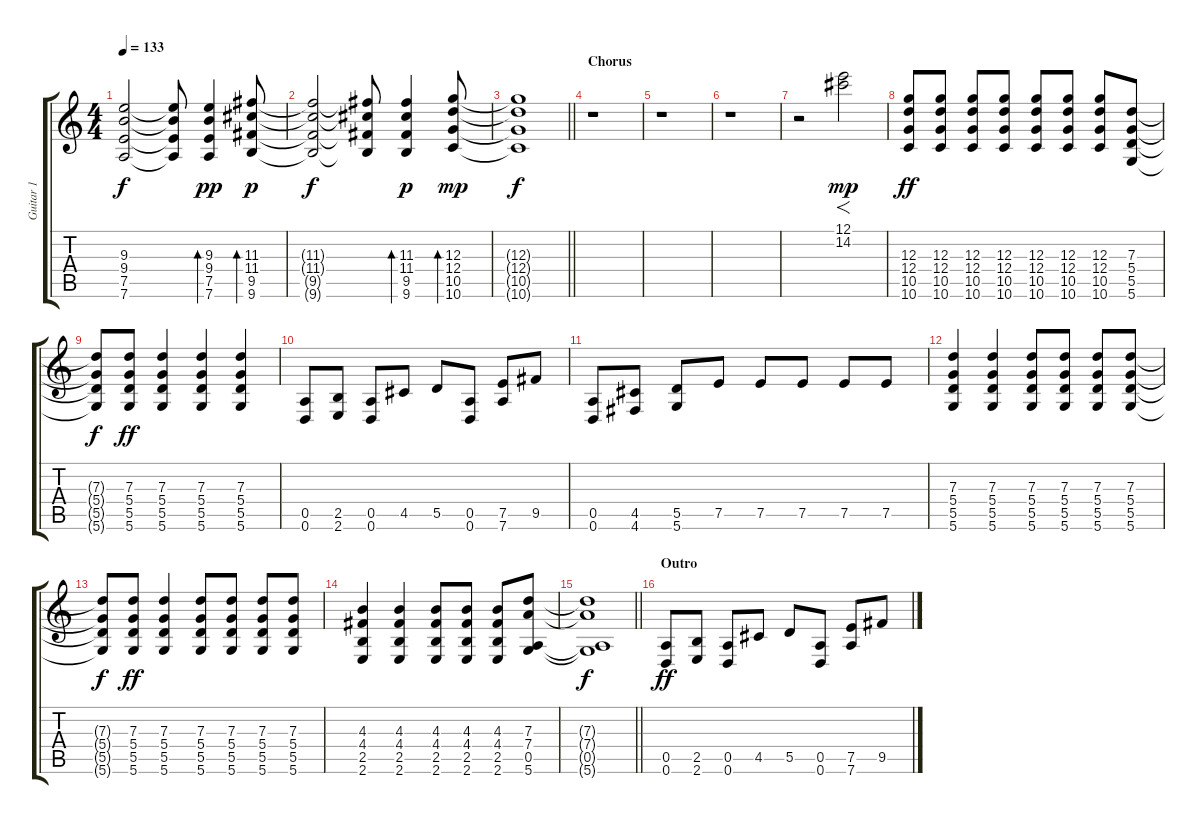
\track ("Guitar 1" "Guitar 1") {instrument distortionguitar}
\staff {score tabs}
\tuning (E4 B3 G3 D3 A2 D2) {hide}
\ts (4 4)
\tempo 133
\clef g2
\ks c
(9.3{t} 9.4{t} 7.5{t} 7.6{t}).2{dy f} (9.3{t} 9.4{t} 7.5{t} 7.6{t}).8 (9.3 9.4 7.5 7.6).4{bd 120 dy pp} (11.3 11.4 9.5 9.6).8{bd 120 dy p} |
(11.3{t} 11.4{t} 9.5{t} 9.6{t}).2{dy f} (11.3{t} 11.4{t} 9.5{t} 9.6{t}).8 (11.3 11.4 9.5 9.6).4{bd 120 dy p} (12.3 12.4 10.5 10.6).8{bd 120 dy mp} |
\barLineRight lightlight
(12.3{t} 12.4{t} 10.5{t} 10.6{t}).1{dy f} |
\section ("" "Chorus")
r.1 |
r.1 |
r.1 |
r.2{instrument distortionguitar} (12.1 14.2).2{f dy mp} |
(12.3 12.4 10.5 10.6).8{dy ff} (12.3 12.4 10.5 10.6).8 (12.3 12.4 10.5 10.6).8 (12.3 12.4 10.5 10.6).8 (12.3 12.4 10.5 10.6).8 (12.3 12.4 10.5 10.6).8 (12.3 12.4 10.5 10.6).8 (7.3 5.4 5.5 5.6).8 |
(7.3{t} 5.4{t} 5.5{t} 5.6{t}).8{dy f} (7.3 5.4 5.5 5.6).8{dy ff} (7.3 5.4 5.5 5.6).4 (7.3 5.4 5.5 5.6).4 (7.3 5.4 5.5 5.6).4 |
(0.5 0.6).8 (2.5 2.6).8 (0.5 0.6).8 4.5.8 5.5.8 (0.5 0.6).8 (7.5 7.6).8 9.5.8 |
(0.5 0.6).8 (4.5 4.6).8 (5.5 5.6).8 7.5.8 7.5.8 7.5.8 7.5.8 7.5.8 |
(7.3 5.4 5.5 5.6).4 (7.3 5.4 5.5 5.6).4 (7.3 5.4 5.5 5.6).8 (7.3 5.4 5.5 5.6).8 (7.3 5.4 5.5 5.6).8 (7.3 5.4 5.5 5.6).8 |
(7.3{t} 5.4{t} 5.5{t} 5.6{t}).8{dy f} (7.3 5.4 5.5 5.6).8{dy ff} (7.3 5.4 5.5 5.6).4 (7.3 5.4 5.5 5.6).8 (7.3 5.4 5.5 5.6).8 (7.3 5.4 5.5 5.6).8 (7.3 5.4 5.5 5.6).8 |
(4.3 4.4 2.5 2.6).4 (4.3 4.4 2.5 2.6).4 (4.3 4.4 2.5 2.6).8 (4.3 4.4 2.5 2.6).8 (4.3 4.4 2.5 2.6).8 (7.3 7.4 0.5 5.6).8 |
\barLineRight lightlight
(7.3{t} 7.4{t} 0.5{t} 5.6{t}).1{dy f} |
\section ("" "Outro")
(0.5 0.6).8{dy ff} (2.5 2.6).8 (0.5 0.6).8 4.5.8 5.5.8 (0.5 0.6).8 (7.5 7.6).8 9.5.8
